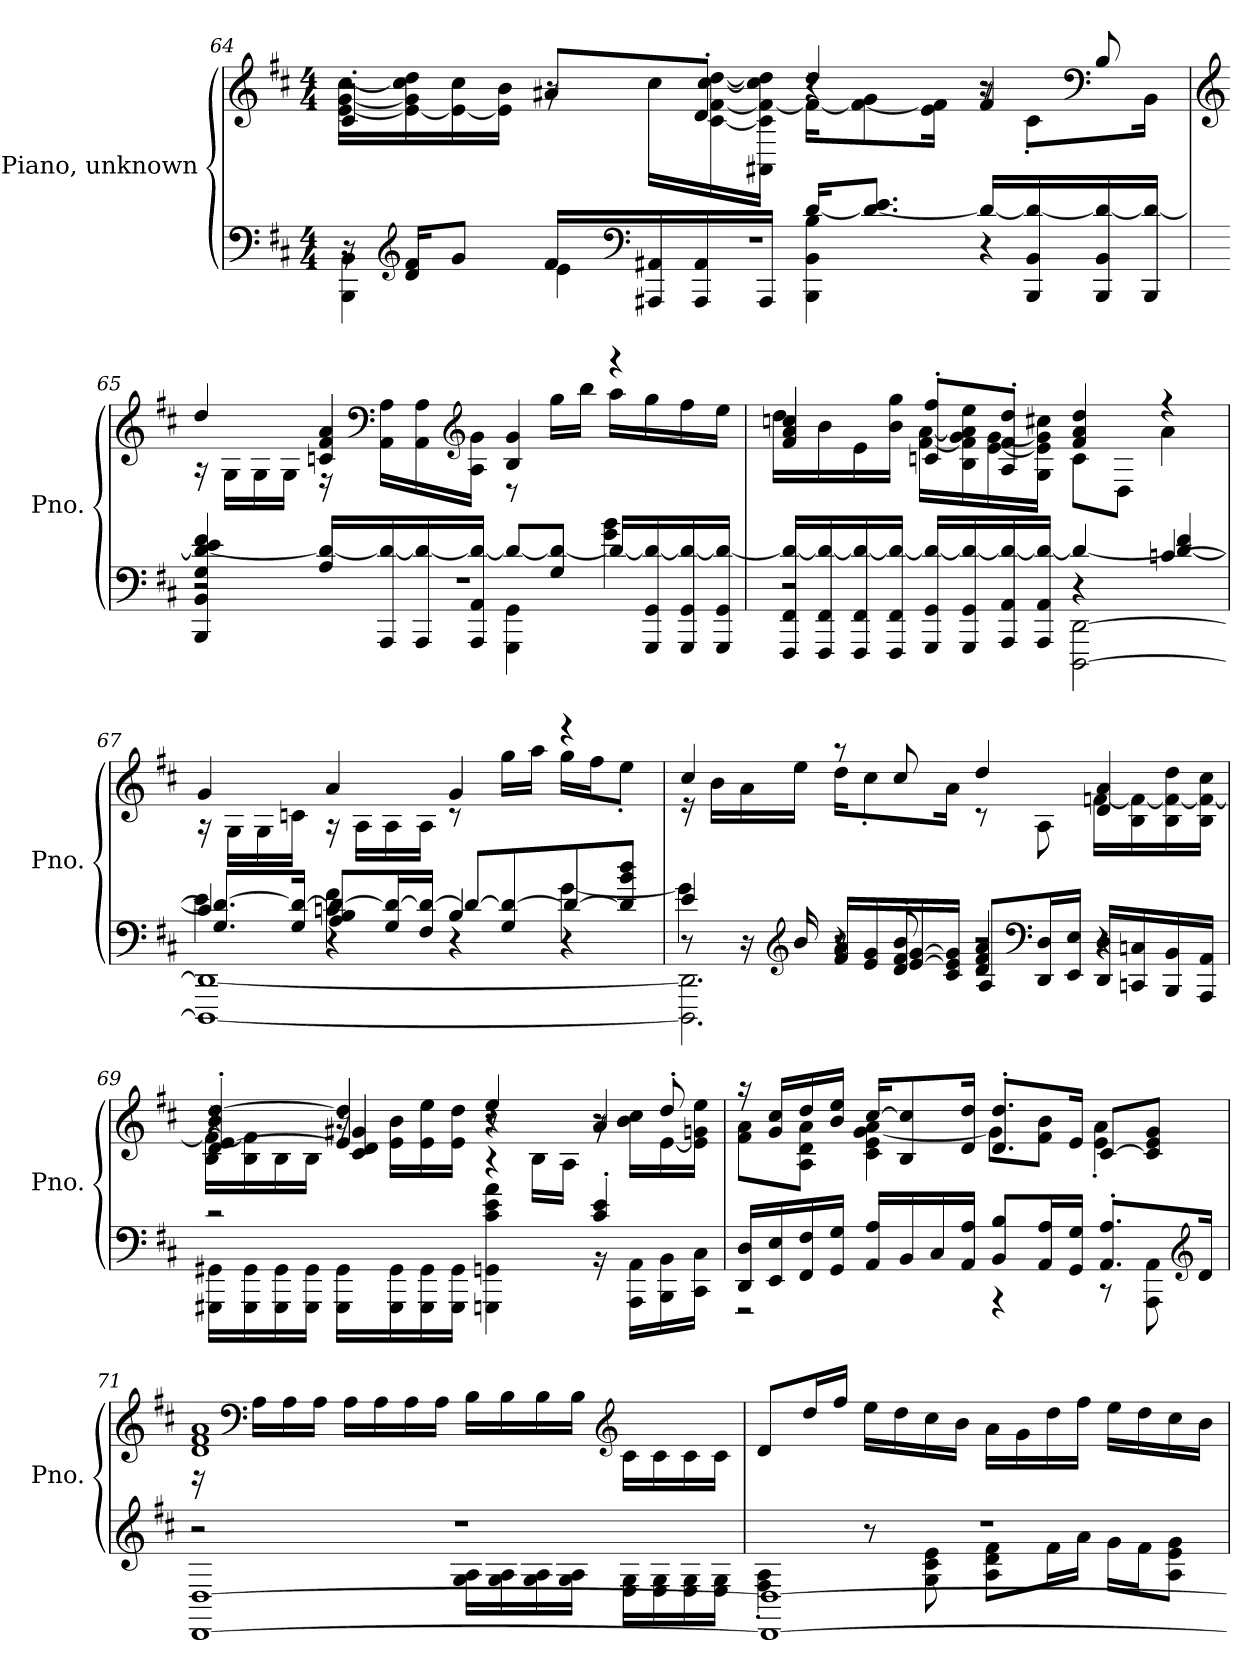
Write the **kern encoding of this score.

**kern	**kern
*part1	*part1
*staff2	*staff1
*I"Piano, unknown	*
*I'Pno.	*
!!LO:LB:g=z
*clefF4	*clefG2
*k[f#c#]	*k[f#c#]
*M4/4	*M4/4
=64	=64
*^	*^
*	*^	*	*^
1r	16r	4BBB\ 4BB\	4c#'/	[16e\ [16g\ [16cc#\LL	2r
*clefG2	*	*	*	*	*
.	16d/ 16f#/KL	.	.	16e\_ 16g\] 16cc#\] 16dd\	.
.	8g/J	.	.	16e\_ 16cc#\	.
.	.	.	.	16e\] 16b\JJ	.
.	16f#/LL	4e\	8a#X/L	16r	.
*clefF4	*	*	*	*	*
.	16AAA#X/ 16AA#X/	.	.	16cc#\LL	.
.	16AAA#/ 16AA#/	.	8d'/J	[16c#\ [16f#\ [16cc#\ [16dd\	.
.	16AAA#/JJ	.	.	16AA#X\ 16c#\] 16f#\_ 16cc#\] 16dd\]JJ	.
.	[16d/KL	4BBB\ 4BB\ 4B\	4dd/	16f#\KL_	4r
.	8.d/_ 8.e/J	.	.	8f#\_ 8g\	.
.	.	.	.	16e\ 16f#\]Jk	.
.	16d/LL_	4r	4f#/	16r	8r
.	16BBB/ 16BB/ 16d/_	.	.	8c#'\L	.
*	*	*	*clefF4	*	*
.	16BBB/ 16BB/ 16d/_	.	.	.	8B/
.	16BBB/ 16d/_JJ	.	.	16BB\Jk	.
*	*	*	*v	*v	*v
!!LO:LB:g=z
=65	=65	=65	=65
*	*	*	*clefG2
*	*	*	*^
1r	4BBB/ 4BB/ 4G/ 4d/_ 4e/ 4f#/	2r	4dd/	16r
.	.	.	.	16G\LL
.	.	.	.	16G\
.	.	.	.	16G\JJ
.	16A/ 16d/_LL	.	4cn/ 4f#/ 4a/	16r
*	*	*	*clefF4	*
.	16AAA/ 16d/_	.	.	16AA\ 16A\LL
.	16AAA/ 16d/_	.	.	16AA\ 16A\
*	*	*	*clefG2	*
.	16AAA/ 16AA/ 16d/_JJ	.	.	16A\ 16g\JJ
.	8d/L_	4GGG\ 4GG\	4B/ 4g/	8r
.	8G/ 8d/_J	.	.	16gg\LL
.	.	.	.	16bb\JJ
.	16d/LL_	4g\ 4b\	4r	16aa\LL
.	16GGG/ 16GG/ 16d/_	.	.	16gg\
.	16GGG/ 16GG/ 16d/_	.	.	16ff#\
.	16GGG/ 16GG/ 16d/_JJ	.	.	16ee\JJ
=66	=66	=66	=66	=66
2r	16FFF#/ 16FF#/ 16d/_LL	2r	4f#/ 4a/ 4ccn/	16dd\LL
.	16FFF#/ 16FF#/ 16d/_	.	.	16b\
.	16FFF#/ 16FF#/ 16d/_	.	.	16e\
.	16FFF#/ 16FF#/ 16d/_JJ	.	.	16b\ 16gg\JJ
.	16GGG/ 16GG/ 16d/_LL	.	8cn/' 8ff#/'L	[16f#\ [16a\LL
.	16GGG/ 16GG/ 16d/_	.	.	16B\ 16f#\] 16g\ 16a\] 16ee\
.	16AAA/ 16AA/ 16d/_	.	8A/' 8f#/' 8dd/'J	[16e\ [16g\
.	16AAA/ 16AA/ 16d/_JJ	.	.	16G\ 16e\] 16g\] 16cc#X\JJ
4r	4d/_	[2DDD\ [2DD\	4f#/ 4a/ 4dd/	8c\L
.	.	.	.	8D\J
[4cn/	4d/_ 4f#/	.	4r	4a\
!!LO:LB:g=z	!!
=67	=67	=67	=67	=67
*	*	*^	*	*
4c/]	4e\	8.G/ 8.d/_L	1DDD_ 1DD_	4g/	16r
.	.	.	.	.	16G\LL
.	.	.	.	.	16G\
.	.	16G/ 16d/_Jk	.	.	16cn\JJ
4r	4cn\ 4f#\	8A/ 8B/ 8d/_L	.	4a/	16r
.	.	.	.	.	16A\LL
.	.	16G/ 16d/_L	.	.	16A\
.	.	16F#/ 16d/_JJ	.	.	16A\JJ
4B/	4r	8d/L_	.	4g/	8r
.	.	8G/ 8d/_	.	.	16gg\LL
.	.	.	.	.	16aa\JJ
4r	[4g\	8d/_	.	4r	16gg\LL
.	.	.	.	.	16ff#\J
.	.	8d/] 8b/ 8dd/J	.	.	8ee'\J
=68	=68	=68	=68	=68	=68
4e/	4g\]	8r	2.DDD\] 2.DD\]	4cc#/	16r
.	.	.	.	.	16b\LL
.	.	16r	.	.	16a\
*clefG2	*	*	*	*	*
.	.	16b/	.	.	16ee\JJ
8r	4r	16f#/ 16a/LL	.	8r	16dd\KL
.	.	16e/ 16g/	.	.	8cc#'\
8d/' 8f#/' 8b/'	.	[16e/ [16g/	.	8cc#/	.
.	.	16c#/ 16e/] 16g/]JJ	.	.	16a\Jk
4d/ 4f#/ 4a/	2r	8A/L	.	4dd/	8r
*clefF4	*	*	*	*	*
.	.	16DD/ 16D/L	.	.	8A\
.	.	16EE/ 16E/JJ	.	.	.
4r	.	16DD/ 16D/LL	4r	4d/ 4a/	[16fn\LL
.	.	16CCn/ 16Cn/	.	.	16B\ 16f\_
.	.	16BBB/ 16BB/	.	.	16B\ 16f\_ 16dd\
.	.	16AAA/ 16AA/JJ	.	.	16B\ 16f\_ 16cc#\JJ
*	*v	*v	*v	*	*
!!LO:PB:g=z
=69	=69	=69	=69
*	*	*	*^
2r	16GGG#X\ 16GG#X\LL	4d/' [4e/' 4b/' [4dd/'	16B\ 16f\_LL	4r
.	16GGG#\ 16GG#\	.	16B\ 16f\]	.
.	16GGG#\ 16GG#\	.	16B\	.
.	16GGG#\ 16GG#\JJ	.	16B\JJ	.
.	16GGG#\ 16GG#\LL	4e/] 4dd/]	16r	4c#/ 4d/ 4g#X/
.	16GGG#\ 16GG#\	.	16e\ 16b\LL	.
.	16GGG#\ 16GG#\	.	16e\ 16ee\	.
.	16GGG#\ 16GG#\JJ	.	16e\ 16dd\JJ	.
4r	4GGGn\ 4GGn\ 4c#\ 4e\ 4a\	4ee/	8r	4r
.	.	.	16B\LL	.
.	.	.	16A\JJ	.
4c#/' 4e/'	16r	8r	16r	4a/
.	16AAA\ 16AA\LL	.	16b\ 16cc#\LL	.
.	16BBB\ 16BB\	8dd'/	[16e\	.
.	16CC#\ 16C#\JJ	.	16e\] 16gn\ 16ee\JJ	.
*	*	*	*v	*v
=70	=70	=70	=70
16DD/ 16D/LL	2r	16r	8f#\ 8a\L
16EE/ 16E/	.	16g/ 16cc#/LL	.
16FF#/ 16F#/	.	16dd/	8A\ 8d\ 8a\J
16GG/ 16G/JJ	.	16b/ 16ee/JJ	.
16AA/ 16A/LL	.	[16cc#/KL	4c#\ 4e\ [4g\ 4a\
16BB/	.	8B/ 8cc#/]	.
16C#/	.	.	.
16AA/ 16A/JJ	.	16d/ 16dd/Jk	.
8BB/ 8B/L	4r	8.d/' 8.dd/'L	8g\L]
16AA/ 16A/L	.	.	8f#\ 8b\J
16GG/ 16G/JJ	.	16e/Jk	.
8.AA/' 8.A/'L	8r	[8c#/L	4e\' 4a\'
.	8AAA\ 8AA\	8c#/] 8e/ 8g/J	.
*clefG2	*	*	*
16d/Jk	.	.	.
!!LO:LB:g=z	!!
=71	=71	=71	=71
*	*^	*	*
1r	2r	[1DD [1D	1d 1f# 1a	16r
*	*	*	*clefF4	*
.	.	.	.	16A\LL
.	.	.	.	16A\
.	.	.	.	16A\JJ
.	.	.	.	16A\LL
.	.	.	.	16A\
.	.	.	.	16A\
.	.	.	.	16A\JJ
.	16G\ 16A\LL	.	.	16B\LL
.	16G\ 16A\	.	.	16B\
.	16G\ 16A\	.	.	16B\
.	16G\ 16A\JJ	.	.	16B\JJ
*	*	*	*clefG2	*
.	16E\ 16G\LL	.	.	16c#\LL
.	16E\ 16G\	.	.	16c#\
.	16E\ 16G\	.	.	16c#\
.	16E\ 16G\JJ	.	.	16c#\JJ
*	*	*	*v	*v
=72	=72	=72	=72
1r	4F#\' 4A\'	1DD_ 1D_	8d/L
.	.	.	16dd/L
.	.	.	16ff#/JJ
.	8r	.	16ee\LL
.	.	.	16dd\
.	8G\ 8c#\ 8e\	.	16cc#\
.	.	.	16b\JJ
.	8A\ 8d\ 8f#\L	.	16a\LL
.	.	.	16g\
.	16f#\L	.	16dd\
.	16a\JJ	.	16ff#\JJ
.	16g\LL	.	16ee\LL
.	16f#\J	.	16dd\
.	8A\ 8e\ 8g\J	.	16cc#\
.	.	.	16b\JJ
*v	*v	*v	*
=	=
*-	*-
